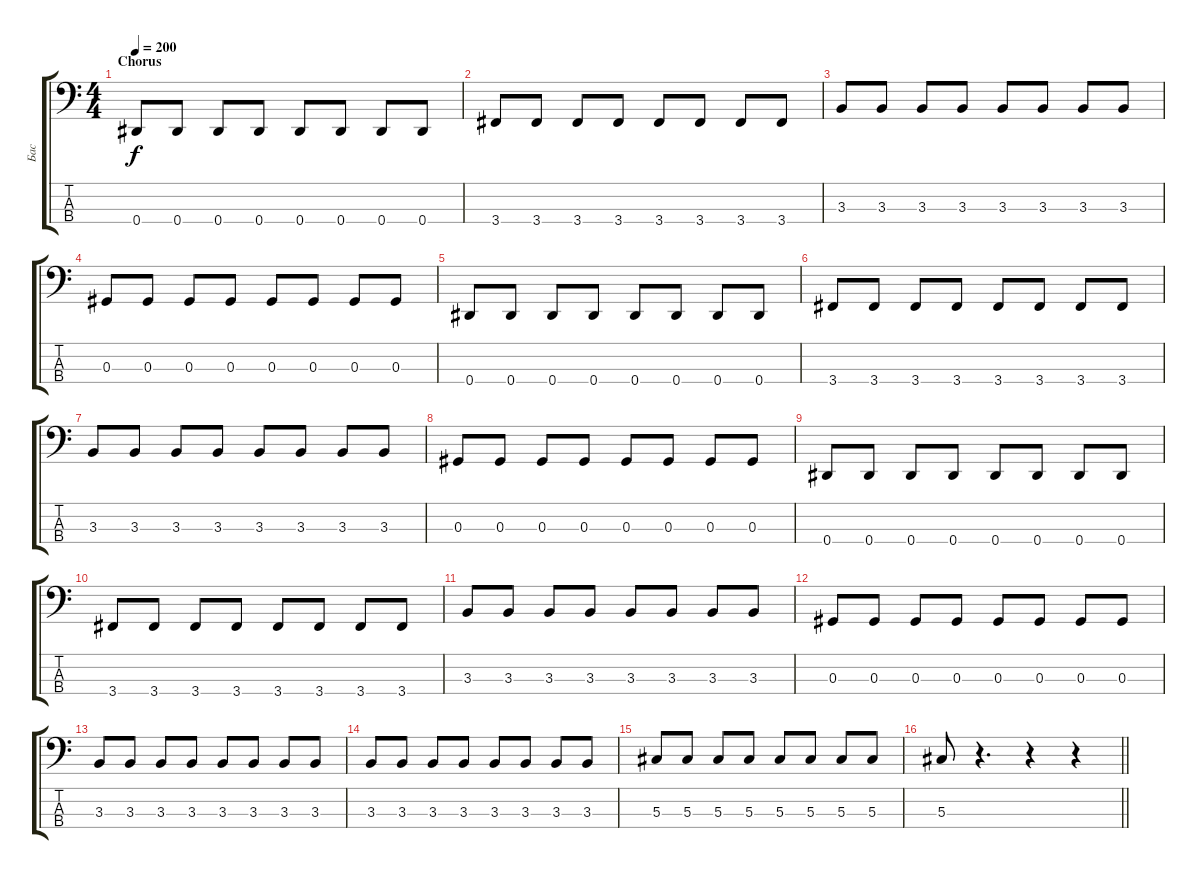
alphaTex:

\track ("Бас" "Бас") {instrument electricbassfinger}
\staff {score tabs}
\tuning (Gb2 Db2 Ab1 Eb1) {hide}
\ts (4 4)
\section ("" "Chorus")
\tempo 200
\clef f4
\ks c
0.4.8{dy f} 0.4.8 0.4.8 0.4.8 0.4.8 0.4.8 0.4.8 0.4.8 |
3.4.8 3.4.8 3.4.8 3.4.8 3.4.8 3.4.8 3.4.8 3.4.8 |
3.3.8 3.3.8 3.3.8 3.3.8 3.3.8 3.3.8 3.3.8 3.3.8 |
0.3.8 0.3.8 0.3.8 0.3.8 0.3.8 0.3.8 0.3.8 0.3.8 |
0.4.8 0.4.8 0.4.8 0.4.8 0.4.8 0.4.8 0.4.8 0.4.8 |
3.4.8 3.4.8 3.4.8 3.4.8 3.4.8 3.4.8 3.4.8 3.4.8 |
3.3.8 3.3.8 3.3.8 3.3.8 3.3.8 3.3.8 3.3.8 3.3.8 |
0.3.8 0.3.8 0.3.8 0.3.8 0.3.8 0.3.8 0.3.8 0.3.8 |
0.4.8 0.4.8 0.4.8 0.4.8 0.4.8 0.4.8 0.4.8 0.4.8 |
3.4.8 3.4.8 3.4.8 3.4.8 3.4.8 3.4.8 3.4.8 3.4.8 |
3.3.8 3.3.8 3.3.8 3.3.8 3.3.8 3.3.8 3.3.8 3.3.8 |
0.3.8 0.3.8 0.3.8 0.3.8 0.3.8 0.3.8 0.3.8 0.3.8 |
3.3.8 3.3.8 3.3.8 3.3.8 3.3.8 3.3.8 3.3.8 3.3.8 |
3.3.8 3.3.8 3.3.8 3.3.8 3.3.8 3.3.8 3.3.8 3.3.8 |
5.3.8 5.3.8 5.3.8 5.3.8 5.3.8 5.3.8 5.3.8 5.3.8 |
\barLineRight lightlight
5.3.8 r.4{d} r.4 r.4
